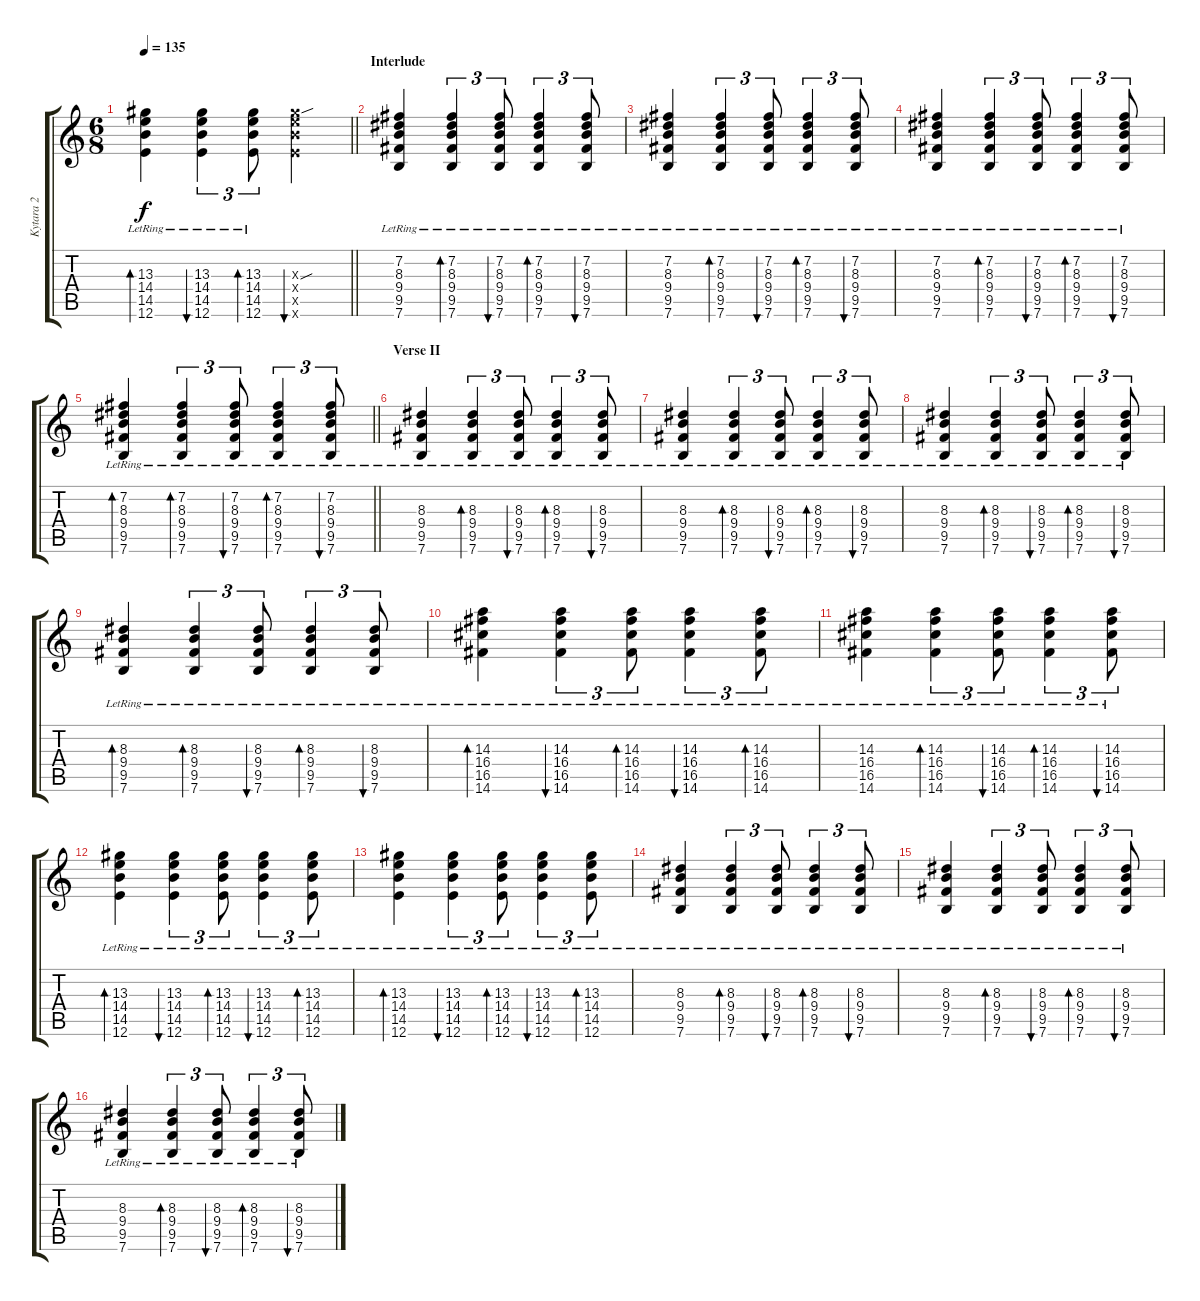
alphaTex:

\track ("Kytara 2" "Kytara 2") {instrument acousticguitarsteel}
\staff {score tabs}
\tuning (E4 B3 G3 D3 A2 E2) {hide}
\ts (6 8)
\tempo 135
\clef g2
\barLineRight lightlight
\ks c
(13.3{lr} 14.4{lr} 14.5{lr} 12.6{lr}).4{bd 60 dy f} (13.3{lr} 14.4{lr} 14.5{lr} 12.6{lr}).4{tu (3 2) bu 60} (13.3{lr} 14.4{lr} 14.5{lr} 12.6{lr}).8{tu (3 2) bd 60} (13.3{sou x} 14.4{x} 14.5{x} 12.6{x}).4{bu 60} |
\section ("" "Interlude")
(7.2 8.3{lr} 9.4{lr} 9.5{lr} 7.6{lr}).4 (7.2 8.3{lr} 9.4{lr} 9.5{lr} 7.6{lr}).4{tu (3 2) bd 60} (7.2 8.3{lr} 9.4{lr} 9.5{lr} 7.6{lr}).8{tu (3 2) bu 60} (7.2 8.3{lr} 9.4{lr} 9.5{lr} 7.6{lr}).4{tu (3 2) bd 60} (7.2 8.3{lr} 9.4{lr} 9.5{lr} 7.6{lr}).8{tu (3 2) bu 60} |
(7.2 8.3{lr} 9.4{lr} 9.5{lr} 7.6{lr}).4 (7.2 8.3{lr} 9.4{lr} 9.5{lr} 7.6{lr}).4{tu (3 2) bd 60} (7.2 8.3{lr} 9.4{lr} 9.5{lr} 7.6{lr}).8{tu (3 2) bu 60} (7.2 8.3{lr} 9.4{lr} 9.5{lr} 7.6{lr}).4{tu (3 2) bd 60} (7.2 8.3{lr} 9.4{lr} 9.5{lr} 7.6{lr}).8{tu (3 2) bu 60} |
(7.2 8.3{lr} 9.4{lr} 9.5{lr} 7.6{lr}).4 (7.2 8.3{lr} 9.4{lr} 9.5{lr} 7.6{lr}).4{tu (3 2) bd 60} (7.2 8.3{lr} 9.4{lr} 9.5{lr} 7.6{lr}).8{tu (3 2) bu 60} (7.2 8.3{lr} 9.4{lr} 9.5{lr} 7.6{lr}).4{tu (3 2) bd 60} (7.2 8.3{lr} 9.4{lr} 9.5{lr} 7.6{lr}).8{tu (3 2) bu 60} |
\barLineRight lightlight
(7.2 8.3{lr} 9.4{lr} 9.5{lr} 7.6{lr}).4{bd 60} (7.2 8.3{lr} 9.4{lr} 9.5{lr} 7.6{lr}).4{tu (3 2) bd 60} (7.2 8.3{lr} 9.4{lr} 9.5{lr} 7.6{lr}).8{tu (3 2) bu 60} (7.2 8.3{lr} 9.4{lr} 9.5{lr} 7.6{lr}).4{tu (3 2) bd 60} (7.2 8.3{lr} 9.4{lr} 9.5{lr} 7.6{lr}).8{tu (3 2) bu 60} |
\section ("" "Verse II")
(8.3{lr} 9.4{lr} 9.5{lr} 7.6{lr}).4 (8.3{lr} 9.4{lr} 9.5{lr} 7.6{lr}).4{tu (3 2) bd 60} (8.3{lr} 9.4{lr} 9.5{lr} 7.6{lr}).8{tu (3 2) bu 60} (8.3{lr} 9.4{lr} 9.5{lr} 7.6{lr}).4{tu (3 2) bd 60} (8.3{lr} 9.4{lr} 9.5{lr} 7.6{lr}).8{tu (3 2) bu 60} |
(8.3{lr} 9.4{lr} 9.5{lr} 7.6{lr}).4 (8.3{lr} 9.4{lr} 9.5{lr} 7.6{lr}).4{tu (3 2) bd 60} (8.3{lr} 9.4{lr} 9.5{lr} 7.6{lr}).8{tu (3 2) bu 60} (8.3{lr} 9.4{lr} 9.5{lr} 7.6{lr}).4{tu (3 2) bd 60} (8.3{lr} 9.4{lr} 9.5{lr} 7.6{lr}).8{tu (3 2) bu 60} |
(8.3{lr} 9.4{lr} 9.5{lr} 7.6{lr}).4 (8.3{lr} 9.4{lr} 9.5{lr} 7.6{lr}).4{tu (3 2) bd 60} (8.3{lr} 9.4{lr} 9.5{lr} 7.6{lr}).8{tu (3 2) bu 60} (8.3{lr} 9.4{lr} 9.5{lr} 7.6{lr}).4{tu (3 2) bd 60} (8.3{lr} 9.4{lr} 9.5{lr} 7.6{lr}).8{tu (3 2) bu 60} |
(8.3{lr} 9.4{lr} 9.5{lr} 7.6{lr}).4{bd 60} (8.3{lr} 9.4{lr} 9.5{lr} 7.6{lr}).4{tu (3 2) bd 60} (8.3{lr} 9.4{lr} 9.5{lr} 7.6{lr}).8{tu (3 2) bu 60} (8.3{lr} 9.4{lr} 9.5{lr} 7.6{lr}).4{tu (3 2) bd 60} (8.3{lr} 9.4{lr} 9.5{lr} 7.6{lr}).8{tu (3 2) bu 60} |
(14.3{lr} 16.4{lr} 16.5{lr} 14.6{lr}).4{bd 60} (14.3{lr} 16.4{lr} 16.5{lr} 14.6{lr}).4{tu (3 2) bu 60} (14.3{lr} 16.4{lr} 16.5{lr} 14.6{lr}).8{tu (3 2) bd 60} (14.3{lr} 16.4{lr} 16.5{lr} 14.6{lr}).4{tu (3 2) bu 60} (14.3{lr} 16.4{lr} 16.5{lr} 14.6{lr}).8{tu (3 2) bd 60} |
(14.3{lr} 16.4{lr} 16.5{lr} 14.6{lr}).4 (14.3{lr} 16.4{lr} 16.5{lr} 14.6{lr}).4{tu (3 2) bd 60} (14.3{lr} 16.4{lr} 16.5{lr} 14.6{lr}).8{tu (3 2) bu 60} (14.3{lr} 16.4{lr} 16.5{lr} 14.6{lr}).4{tu (3 2) bd 60} (14.3{lr} 16.4{lr} 16.5{lr} 14.6{lr}).8{tu (3 2) bu 60} |
(13.3{lr} 14.4{lr} 14.5{lr} 12.6{lr}).4{bd 60} (13.3{lr} 14.4{lr} 14.5{lr} 12.6{lr}).4{tu (3 2) bu 60} (13.3{lr} 14.4{lr} 14.5{lr} 12.6{lr}).8{tu (3 2) bd 60} (13.3{lr} 14.4{lr} 14.5{lr} 12.6{lr}).4{tu (3 2) bu 60} (13.3{lr} 14.4{lr} 14.5{lr} 12.6{lr}).8{tu (3 2) bd 60} |
(13.3{lr} 14.4{lr} 14.5{lr} 12.6{lr}).4{bd 60} (13.3{lr} 14.4{lr} 14.5{lr} 12.6{lr}).4{tu (3 2) bu 60} (13.3{lr} 14.4{lr} 14.5{lr} 12.6{lr}).8{tu (3 2) bd 60} (13.3{lr} 14.4{lr} 14.5{lr} 12.6{lr}).4{tu (3 2) bu 60} (13.3{lr} 14.4{lr} 14.5{lr} 12.6{lr}).8{tu (3 2) bd 60} |
(8.3{lr} 9.4{lr} 9.5{lr} 7.6{lr}).4 (8.3{lr} 9.4{lr} 9.5{lr} 7.6{lr}).4{tu (3 2) bd 60} (8.3{lr} 9.4{lr} 9.5{lr} 7.6{lr}).8{tu (3 2) bu 60} (8.3{lr} 9.4{lr} 9.5{lr} 7.6{lr}).4{tu (3 2) bd 60} (8.3{lr} 9.4{lr} 9.5{lr} 7.6{lr}).8{tu (3 2) bu 60} |
(8.3{lr} 9.4{lr} 9.5{lr} 7.6{lr}).4 (8.3{lr} 9.4{lr} 9.5{lr} 7.6{lr}).4{tu (3 2) bd 60} (8.3{lr} 9.4{lr} 9.5{lr} 7.6{lr}).8{tu (3 2) bu 60} (8.3{lr} 9.4{lr} 9.5{lr} 7.6{lr}).4{tu (3 2) bd 60} (8.3{lr} 9.4{lr} 9.5{lr} 7.6{lr}).8{tu (3 2) bu 60} |
(8.3{lr} 9.4{lr} 9.5{lr} 7.6{lr}).4 (8.3{lr} 9.4{lr} 9.5{lr} 7.6{lr}).4{tu (3 2) bd 60} (8.3{lr} 9.4{lr} 9.5{lr} 7.6{lr}).8{tu (3 2) bu 60} (8.3{lr} 9.4{lr} 9.5{lr} 7.6{lr}).4{tu (3 2) bd 60} (8.3{lr} 9.4{lr} 9.5{lr} 7.6{lr}).8{tu (3 2) bu 60}
